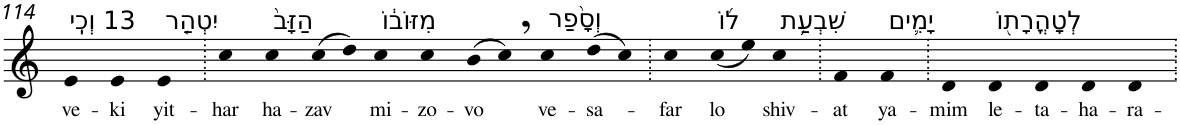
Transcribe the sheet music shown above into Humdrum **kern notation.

**kern	**text
*part1	*part1
*staff1	*staff1
*I"Piano	*
*I'Pno	*
!!LO:PB:g=z
*clefG2	*
*k[]	*
=114	=114
!LO:TX:a:t=13 וְכִֽי	!
!	!LO:LY:b
4e	ve-
!	!LO:LY:b
4e	-ki
!LO:TX:a:t=יִטְהַ֤ר	!
!	!LO:LY:b
4e	yit-
=115.	=115.
!	!LO:LY:b
4cc	-har
!LO:TX:a:t=הַזָּב֙	!
!	!LO:LY:b
4cc	ha-
!	!LO:LY:b
(>8cc	-zav
8dd)	.
!LO:TX:a:t=מִזּוֹב֔וֹ	!
!	!LO:LY:b
4cc	mi-
!	!LO:LY:b
4cc	-zo-
!	!LO:LY:b
(>8b	-vo
8cc,)	.
!LO:TX:a:t=וְסָ֨פַר	!
!	!LO:LY:b
4cc	ve-
!	!LO:LY:b
(>8dd	-sa-
8cc)	.
=116.	=116.
!	!LO:LY:b
4cc	-far
!LO:TX:a:t=ל֜וֹ	!
!	!LO:LY:b
(<8cc	lo
8ee)	.
!LO:TX:a:t=שִׁבְעַ֥ת	!
!	!LO:LY:b
4cc	shiv-
=117.	=117.
!	!LO:LY:b
4f	-at
!LO:TX:a:t=יָמִ֛ים	!
!	!LO:LY:b
4f	ya-
=118.	=118.
!	!LO:LY:b
4d	-mim
!LO:TX:a:t=לְטָהֳרָת֖וֹ	!
!	!LO:LY:b
4d	le-
!	!LO:LY:b
4d	-ta-
!	!LO:LY:b
4d	-ha-
!	!LO:LY:b
4d	-ra-
=.	=.
*-	*-
